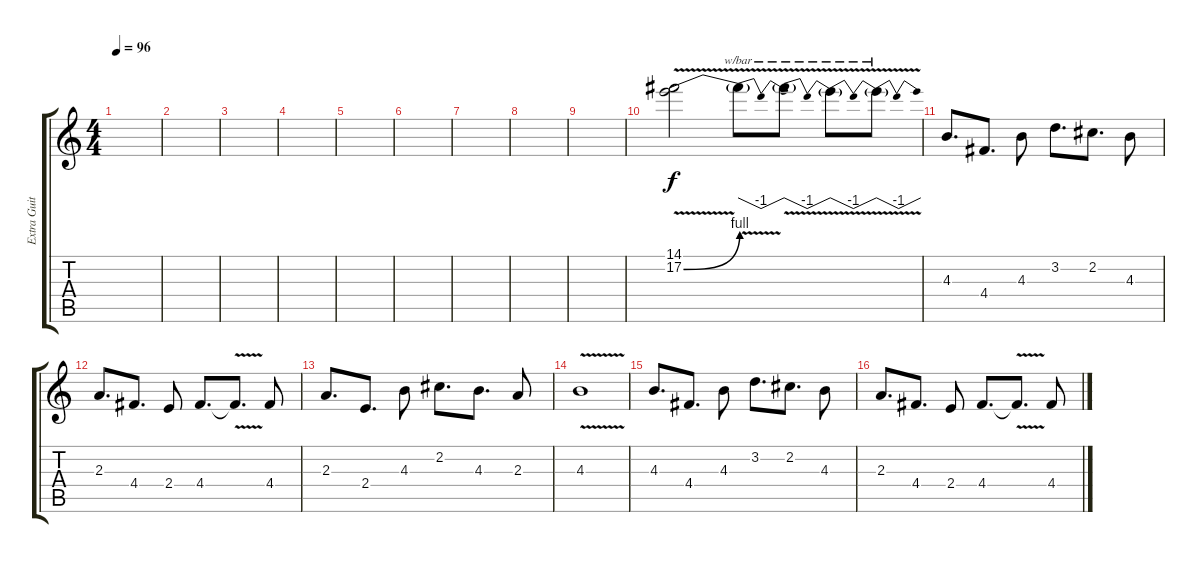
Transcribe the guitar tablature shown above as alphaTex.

\track ("Extra Guitar #1" "Extra Guit") {instrument distortionguitar}
\staff {score tabs}
\tuning (E4 B3 G3 D3 A2 E2) {hide}
\ts (4 4)
\tempo 96
\clef g2
\ks c
|
|
|
|
|
|
|
|
|
(14.1 17.2{be (bend 0 0 60 4) v}).2 17.2{v t}.8{tbe (dip default 0 0 30 -4 60 0)} 17.2{v t}.8{tbe (dip default 0 0 30 -4 60 0)} 17.2{v t}.8{tbe (dip default 0 0 30 -4 60 0)} 17.2{v t}.8{tbe (dip default 0 0 30 -4 60 0)} |
4.3.8{d} 4.4.8{d} 4.3.8 3.2.8{d} 2.2.8{d} 4.3.8 |
2.3.8{d} 4.4.8{d} 2.4.8 4.4.8{d} 4.4{v t}.8{d} 4.4.8 |
2.3.8{d} 2.4.8{d} 4.3.8 2.2.8{d} 4.3.8{d} 2.3.8 |
4.3{v}.1 |
4.3.8{d} 4.4.8{d} 4.3.8 3.2.8{d} 2.2.8{d} 4.3.8 |
2.3.8{d} 4.4.8{d} 2.4.8 4.4.8{d} 4.4{v t}.8{d} 4.4.8
